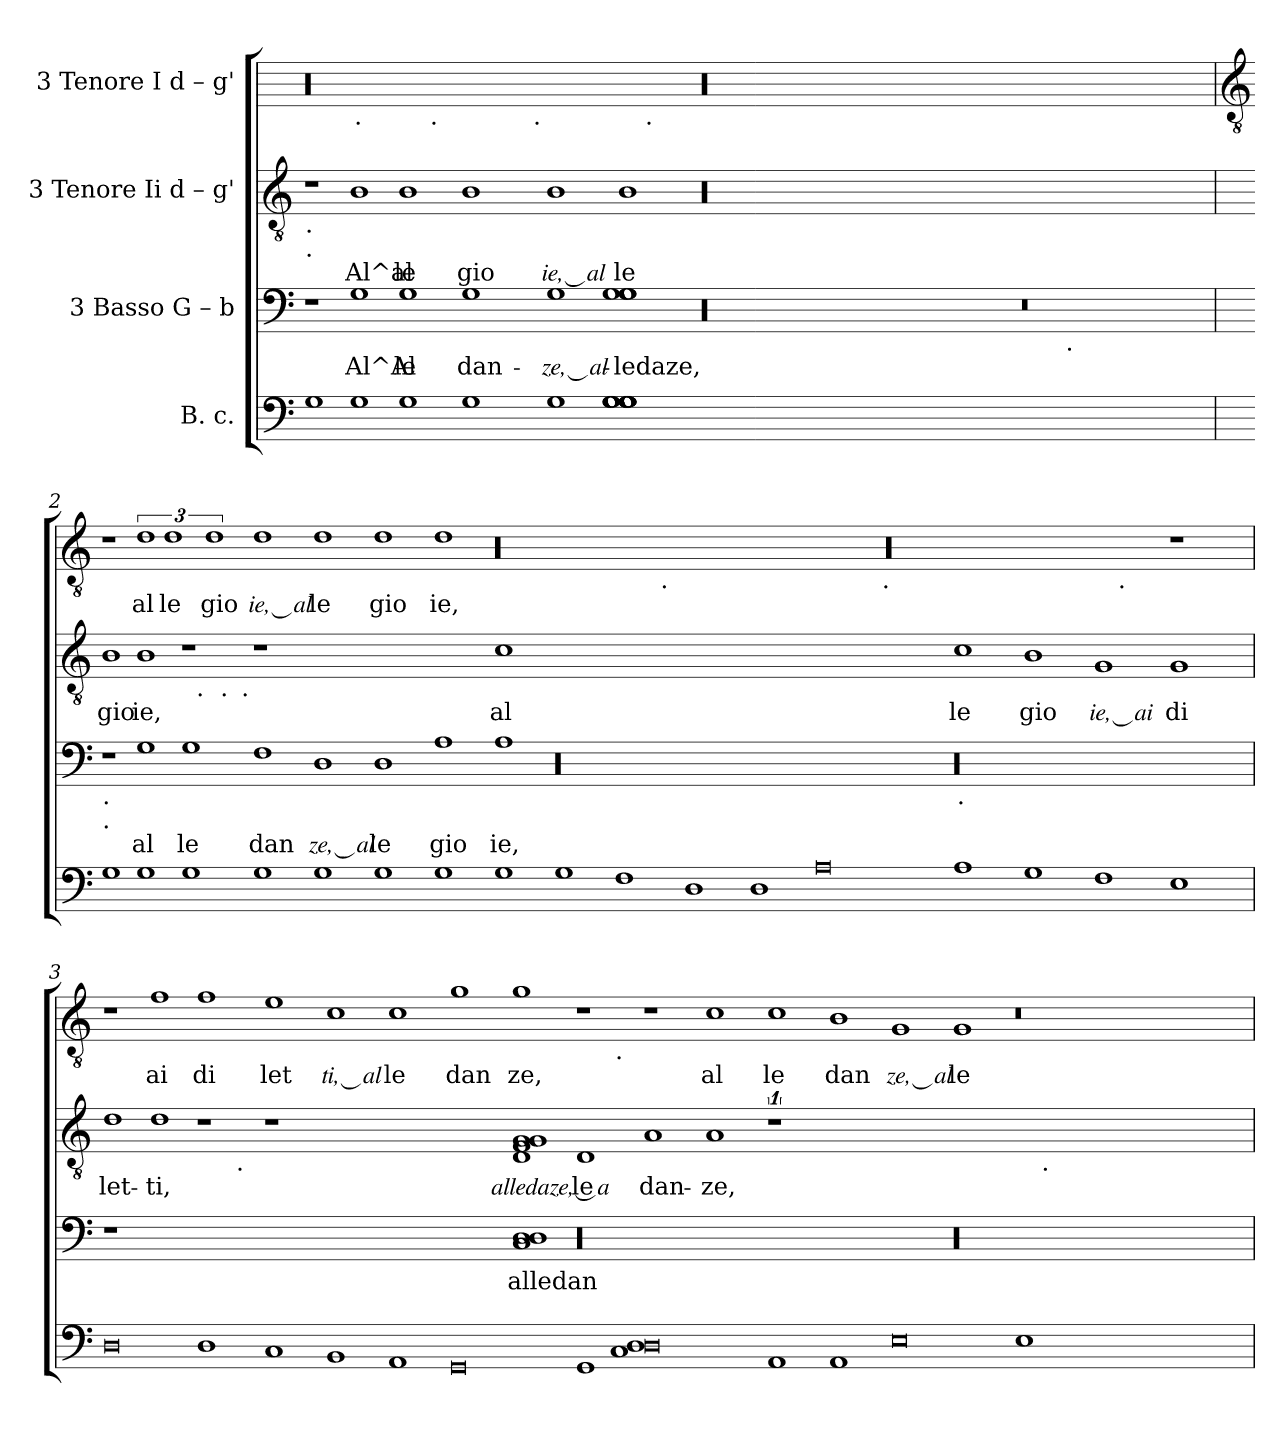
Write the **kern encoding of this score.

**kern	**kern	**text	**kern	**text	**kern	**text
*part4	*part3	*part3	*part2	*part2	*part1	*part1
*staff4	*staff3	*staff3	*staff2	*staff2	*staff1	*staff1
*I"B. c.	*I"3  Basso  G – b	*	*I"3  Tenore Ii  d – g'	*	*I"3  Tenore I  d – g'	*
!!LO:PB:g=z
*stria5	*stria5	*	*stria5	*	*stria5	*
*clefF4	*clefF4	*	*clefGv2	*	*	*
*k[]	*k[]	*	*k[]	*	*k[]	*
*C:	*C:	*	*C:	*	*C:	*
=1	=1	=1	=1	=1	=1	=1
!	!	!	!LO:TX:b:t=.	!	!	!
!	!	!	!LO:TX:b:t=.	!	!	!
*	*^	*	*	*	*^	*
*	*	*	*	*	*	*	*^	*
*	*	*	*	*	*	*	*	*^	*
*	*	*	*	*	*	*	*	*	*^	*
1G	1r	1ryy	.	1r	.	00.r	1ryy	1ryy	1ryy	1ryy	.
!	!	!	!LO:LY:b:rj	!	!LO:LY:b:rj	!	!	!	!	!	!
1G	1G	1ryy	Al^Al-	1B	Al^al	.	64ryy	1ryy	1ryy	1ryy	.
!	!	!	!	!	!	!	!LO:TX:b:t=.	!	!	!	!
.	.	.	.	.	.	.	1ryy	.	.	.	.
!	!	!	!LO:LY:b:rj	!	!LO:LY:b:rj	!	!	!	!	!	!
1G	1G	1ryy	-le	1B	le	.	.	4..ryy	1ryy	1ryy	.
.	.	.	.	.	.	.	1ryy	.	.	.	.
!	!	!	!	!	!	!	!	!LO:TX:b:t=.	!	!	!
.	.	.	.	.	.	.	.	1ryy	.	.	.
!	!	!	!LO:LY:b:rj	!	!LO:LY:b:rj	!	!	!	!	!	!
1G	1G	1ryy	dan-	1B	gio	.	.	.	2ryy	1ryy	.
.	.	.	.	.	.	.	1ryy	.	.	.	.
.	.	.	.	.	.	.	.	1ryy	.	.	.
.	.	.	.	.	.	.	.	.	4ryy	.	.
.	.	.	.	.	.	.	.	.	16..ryy	.	.
!	!	!	!	!	!	!	!	!	!LO:TX:b:t=.	!	!
.	.	.	.	.	.	.	.	.	1ryy	.	.
!	!	!	!LO:LY:b:rj	!	!LO:LY:b:rj	!	!	!	!	!	!
1G	1G	1ryy	-ze,‿al-	1B	ie,‿al	.	.	.	.	1ryy	.
.	.	.	.	.	.	.	1ryy	.	.	.	.
.	.	.	.	.	.	.	.	1ryy	.	.	.
.	.	.	.	.	.	.	.	.	1ryy	.	.
!	!	!	!LO:LY:b:rj	!	!LO:LY:b:rj	!	!	!	!	!	!
1G 1G 1G 1G 1G 1G 1G	1G 1G 1G	1ryy	-ledaze,	1B	le	.	.	.	.	4ryy	.
.	.	.	.	.	.	.	1ryy	.	.	.	.
.	.	.	.	.	.	.	.	.	.	64ryy	.
!	!	!	!	!	!	!	!	!	!	!LO:TX:b:t=.	!
.	.	.	.	.	.	.	.	.	.	1ryy	.
.	.	.	.	.	.	.	.	1ryy	.	.	.
.	.	.	.	.	.	.	.	.	1ryy	.	.
00.ryy	00r	1ryy	.	00.r	.	00.r	.	.	.	.	.
.	.	.	.	.	.	.	1ryy	.	.	.	.
.	.	.	.	.	.	.	.	.	.	1ryy	.
.	.	.	.	.	.	.	.	1ryy	.	.	.
.	.	.	.	.	.	.	.	.	1ryy	.	.
.	.	1ryy	.	.	.	.	.	.	.	.	.
.	.	.	.	.	.	.	1ryy	.	.	.	.
.	.	.	.	.	.	.	.	.	.	1ryy	.
.	.	.	.	.	.	.	.	1ryy	.	.	.
.	.	.	.	.	.	.	.	.	1ryy	.	.
.	.	1ryy	.	.	.	.	.	.	.	.	.
.	.	.	.	.	.	.	1ryy	.	.	.	.
.	.	.	.	.	.	.	.	.	.	1ryy	.
.	.	.	.	.	.	.	.	1ryy	.	.	.
.	.	.	.	.	.	.	.	.	1ryy	.	.
.	.	1ryy	.	.	.	.	.	.	.	.	.
.	.	.	.	.	.	.	1ryy	.	.	.	.
.	.	.	.	.	.	.	.	.	.	1ryy	.
.	.	.	.	.	.	.	.	1ryy	.	.	.
.	.	.	.	.	.	.	.	.	1ryy	.	.
.	0r	4ryy	.	.	.	.	.	.	.	.	.
.	.	.	.	.	.	.	1ryy	.	.	.	.
.	.	8ryy	.	.	.	.	.	.	.	.	.
.	.	.	.	.	.	.	.	.	.	1ryy	.
.	.	32ryy	.	.	.	.	.	.	.	.	.
!	!	!LO:TX:b:t=.	!	!	!	!	!	!	!	!	!
.	.	1ryy	.	.	.	.	.	.	.	.	.
.	.	.	.	.	.	.	.	1ryy	.	.	.
.	.	.	.	.	.	.	.	.	1ryy	.	.
.	.	.	.	.	.	.	2ryy	.	.	.	.
.	.	.	.	.	.	.	.	.	.	2ryy	.
.	.	2ryy	.	.	.	.	.	.	.	.	.
.	.	.	.	.	.	.	.	2ryy	.	.	.
.	.	.	.	.	.	.	4ryy	.	.	.	.
.	.	.	.	.	.	.	8...ryy	.	.	8...ryy	.
.	.	.	.	.	.	.	.	.	8ryy	.	.
.	.	16.ryy	.	.	.	.	.	.	.	.	.
.	.	.	.	.	.	.	.	16ryy	.	.	.
.	.	.	.	.	.	.	.	.	64ryy	.	.
*	*	*	*	*	*	*v	*v	*v	*v	*v	*
!!LO:LB:g=z
=2	=2	=2	=2	=2	=2	=2	=2
*	*	*	*	*	*	*clefGv2	*
*	*	*	*	*	*	*^	*
*	*	*	*	*	*	*	*^	*
*	*	*	*	*	*	*	*	*^	*
*	*	*	*	*	*	*	*	*	*^	*
!	!LO:TX:b:t=.	!	!	!	!	!	!	!	!	!	!
!	!LO:TX:b:t=.	!	!	!	!	!	!	!	!	!	!
!	!	!	!	!	!LO:LY:b:rj	!	!	!	!	!	!
*	*	*	*	*^	*	*	*	*	*	*	*
*	*	*	*	*	*^	*	*	*	*	*	*	*
*	*	*	*	*	*	*^	*	*	*	*	*v	*v	*
1G	1r	1ryy	.	1B	1ryy	1ryy	1ryy	gio	1r	1ryy	1ryy	1ryy	.
!	!	!	!LO:LY:b:rj	!	!	!	!	!LO:LY:b:rj	!	!	!	!	!LO:LY:b:cj
1G	1G	1ryy	al	1B	1ryy	1ryy	1ryy	ie,	3%2d/	1ryy	1ryy	1ryy	al
!	!	!	!	!	!	!	!	!	!	!	!	!	!LO:LY:b:cj
.	.	.	.	.	.	.	.	.	3%2d/	.	.	.	le
!	!	!	!LO:LY:b:rj	!	!	!	!	!	!	!	!	!	!
1G	1G	1ryy	le	1r	8..ryy	2ryy	2ryy	.	.	1ryy	1ryy	1ryy	.
!	!	!	!	!	!LO:TX:b:t=.	!	!	!	!	!	!	!	!
.	.	.	.	.	1ryy	.	.	.	.	.	.	.	.
!	!	!	!	!	!	!	!	!	!	!	!	!	!LO:LY:b:cj
.	.	.	.	.	.	.	.	.	3%2d/	.	.	.	gio
.	.	.	.	.	.	64ryy	4ryy	.	.	.	.	.	.
!	!	!	!	!	!	!LO:TX:b:t=.	!	!	!	!	!	!	!
.	.	.	.	.	.	1ryy	.	.	.	.	.	.	.
.	.	.	.	.	.	.	16ryy	.	.	.	.	.	.
!	!	!	!	!	!	!	!LO:TX:b:t=.	!	!	!	!	!	!
.	.	.	.	.	.	.	1ryy	.	.	.	.	.	.
!	!	!	!LO:LY:b:rj	!	!	!	!	!	!	!	!	!	!LO:LY:b:cj
1G	1F	1ryy	dan	1r	.	.	.	.	1d	1ryy	1ryy	1ryy	ie,‿al
.	.	.	.	.	1ryy	.	.	.	.	.	.	.	.
.	.	.	.	.	.	1ryy	.	.	.	.	.	.	.
.	.	.	.	.	.	.	1ryy	.	.	.	.	.	.
!	!	!	!LO:LY:b:rj	!	!	!	!	!	!	!	!	!	!LO:LY:b:cj
1G	1D	1ryy	ze,‿al	0.ryy	.	.	.	.	1d	1ryy	1ryy	1ryy	le
.	.	.	.	.	1ryy	.	.	.	.	.	.	.	.
.	.	.	.	.	.	1ryy	.	.	.	.	.	.	.
.	.	.	.	.	.	.	1ryy	.	.	.	.	.	.
!	!	!	!LO:LY:b:rj	!	!	!	!	!	!	!	!	!	!LO:LY:b:cj
1G	1D	1ryy	le	.	.	.	.	.	1d	1ryy	1ryy	1ryy	gio
.	.	.	.	.	1ryy	.	.	.	.	.	.	.	.
.	.	.	.	.	.	1ryy	.	.	.	.	.	.	.
.	.	.	.	.	.	.	1ryy	.	.	.	.	.	.
!	!	!	!LO:LY:b:rj	!	!	!	!	!	!	!	!	!	!LO:LY:b:cj
1G	1A	1ryy	gio	.	.	.	.	.	1d	1ryy	1ryy	1ryy	ie,
.	.	.	.	.	1ryy	.	.	.	.	.	.	.	.
.	.	.	.	.	.	1ryy	.	.	.	.	.	.	.
.	.	.	.	.	.	.	1ryy	.	.	.	.	.	.
!	!	!	!LO:LY:b:rj	!	!	!	!	!LO:LY:b:rj	!	!	!	!	!
1G	1A	1ryy	ie,	1c	.	.	.	al	00.r	1ryy	1ryy	1ryy	.
.	.	.	.	.	1ryy	.	.	.	.	.	.	.	.
.	.	.	.	.	.	1ryy	.	.	.	.	.	.	.
.	.	.	.	.	.	.	1ryy	.	.	.	.	.	.
1G	00.r	1ryy	.	00.ryy	.	.	.	.	.	1ryy	1ryy	1ryy	.
.	.	.	.	.	1ryy	.	.	.	.	.	.	.	.
.	.	.	.	.	.	1ryy	.	.	.	.	.	.	.
.	.	.	.	.	.	.	1ryy	.	.	.	.	.	.
1F	.	1ryy	.	.	.	.	.	.	.	2ryy	1ryy	1ryy	.
.	.	.	.	.	1ryy	.	.	.	.	.	.	.	.
.	.	.	.	.	.	.	.	.	.	8ryy	.	.	.
.	.	.	.	.	.	1ryy	.	.	.	.	.	.	.
.	.	.	.	.	.	.	.	.	.	64ryy	.	.	.
!	!	!	!	!	!	!	!	!	!	!LO:TX:b:t=.	!	!	!
.	.	.	.	.	.	.	.	.	.	1ryy	.	.	.
.	.	.	.	.	.	.	1ryy	.	.	.	.	.	.
1D	.	1ryy	.	.	.	.	.	.	.	.	1ryy	1ryy	.
.	.	.	.	.	1ryy	.	.	.	.	.	.	.	.
.	.	.	.	.	.	1ryy	.	.	.	.	.	.	.
.	.	.	.	.	.	.	.	.	.	1ryy	.	.	.
.	.	.	.	.	.	.	1ryy	.	.	.	.	.	.
1D	.	1ryy	.	.	.	.	.	.	.	.	1ryy	1ryy	.
.	.	.	.	.	1ryy	.	.	.	.	.	.	.	.
.	.	.	.	.	.	1ryy	.	.	.	.	.	.	.
.	.	.	.	.	.	.	.	.	.	1ryy	.	.	.
.	.	.	.	.	.	.	1ryy	.	.	.	.	.	.
0A	.	1ryy	.	.	.	.	.	.	.	.	2ryy	1ryy	.
.	.	.	.	.	1ryy	.	.	.	.	.	.	.	.
.	.	.	.	.	.	.	.	.	.	.	4...ryy	.	.
.	.	.	.	.	.	1ryy	.	.	.	.	.	.	.
.	.	.	.	.	.	.	.	.	.	1ryy	.	.	.
.	.	.	.	.	.	.	1ryy	.	.	.	.	.	.
!	!	!	!	!	!	!	!	!	!	!	!LO:TX:b:t=.	!	!
.	.	.	.	.	.	.	.	.	.	.	1ryy	.	.
.	.	1ryy	.	.	.	.	.	.	00r	.	.	1ryy	.
.	.	.	.	.	1ryy	.	.	.	.	.	.	.	.
.	.	.	.	.	.	1ryy	.	.	.	.	.	.	.
.	.	.	.	.	.	.	.	.	.	1ryy	.	.	.
.	.	.	.	.	.	.	1ryy	.	.	.	.	.	.
.	.	.	.	.	.	.	.	.	.	.	1ryy	.	.
!	!	!	!	!	!	!	!	!LO:LY:b:rj	!	!	!	!	!
1A	00r	64ryy	.	1c	.	.	.	le	.	.	.	1ryy	.
!	!	!LO:TX:b:t=.	!	!	!	!	!	!	!	!	!	!	!
.	.	1ryy	.	.	.	.	.	.	.	.	.	.	.
.	.	.	.	.	1ryy	.	.	.	.	.	.	.	.
.	.	.	.	.	.	1ryy	.	.	.	.	.	.	.
.	.	.	.	.	.	.	.	.	.	1ryy	.	.	.
.	.	.	.	.	.	.	1ryy	.	.	.	.	.	.
.	.	.	.	.	.	.	.	.	.	.	1ryy	.	.
!	!	!	!	!	!	!	!	!LO:LY:b:rj	!	!	!	!	!
1G	.	.	.	1B	.	.	.	gio	.	.	.	1ryy	.
.	.	1ryy	.	.	.	.	.	.	.	.	.	.	.
.	.	.	.	.	1ryy	.	.	.	.	.	.	.	.
.	.	.	.	.	.	1ryy	.	.	.	.	.	.	.
.	.	.	.	.	.	.	.	.	.	1ryy	.	.	.
.	.	.	.	.	.	.	1ryy	.	.	.	.	.	.
.	.	.	.	.	.	.	.	.	.	.	1ryy	.	.
!	!	!	!	!	!	!	!	!LO:LY:b:rj	!	!	!	!	!
1F	.	.	.	1G	.	.	.	ie,‿ai	.	.	.	4ryy	.
.	.	1ryy	.	.	.	.	.	.	.	.	.	.	.
.	.	.	.	.	1ryy	.	.	.	.	.	.	.	.
.	.	.	.	.	.	.	.	.	.	.	.	64ryy	.
!	!	!	!	!	!	!	!	!	!	!	!	!LO:TX:b:t=.	!
.	.	.	.	.	.	.	.	.	.	.	.	1ryy	.
.	.	.	.	.	.	1ryy	.	.	.	.	.	.	.
.	.	.	.	.	.	.	.	.	.	1ryy	.	.	.
.	.	.	.	.	.	.	1ryy	.	.	.	.	.	.
.	.	.	.	.	.	.	.	.	.	.	1ryy	.	.
!	!	!	!	!	!	!	!	!LO:LY:b:rj	!	!	!	!	!
1E	.	.	.	1G	.	.	.	di	1r	.	.	.	.
.	.	2ryy	.	.	.	.	.	.	.	.	.	.	.
.	.	.	.	.	2ryy	.	.	.	.	.	.	.	.
.	.	.	.	.	.	.	.	.	.	.	.	2ryy	.
.	.	4ryy	.	.	.	4ryy	.	.	.	.	.	.	.
.	.	.	.	.	.	.	.	.	.	4ryy	.	.	.
.	.	.	.	.	4ryy	.	.	.	.	.	.	.	.
.	.	8...ryy	.	.	.	8...ryy	.	.	.	.	.	8...ryy	.
.	.	.	.	.	.	.	8.ryy	.	.	.	.	.	.
.	.	.	.	.	.	.	.	.	.	16..ryy	.	.	.
.	.	.	.	.	32ryy	.	.	.	.	.	32ryy	.	.
!!LO:LB:g=z
=3	=3	=3	=3	=3	=3	=3	=3	=3	=3	=3	=3	=3	=3
*^	*	*	*	*	*	*	*	*	*	*	*	*	*
!	!	!LO:TX:b:t=.	!	!	!	!	!	!	!	!	!	!	!	!
!	!	!LO:TX:b:t=.	!	!	!	!	!	!	!	!	!	!	!	!
!	!	!LO:TX:b:t=.	!	!	!	!	!	!	!	!	!	!	!	!
!	!	!	!	!	!	!	!	!	!LO:LY:b:rj	!	!	!	!	!
*	*	*v	*v	*	*	*	*	*	*	*	*v	*v	*v	*
*	*	*	*	*	*	*v	*v	*	*	*	*
0D	000ryy	1r	.	1d	1ryy	1ryy	let-	1r	1ryy	.
!	!	!	!	!	!	!	!LO:LY:b:rj	!	!	!LO:LY:b:cj
.	.	00.ryy	.	1d	1ryy	1ryy	-ti,	1f	1ryy	ai
!	!	!	!	!	!	!	!	!	!	!LO:LY:b:cj
1D	.	.	.	1r	2ryy	1ryy	.	1f	1ryy	di
.	.	.	.	.	32.ryy	.	.	.	.	.
!	!	!	!	!	!LO:TX:b:t=.	!	!	!	!	!
.	.	.	.	.	1ryy	.	.	.	.	.
!	!	!	!	!	!	!	!	!	!	!LO:LY:b:cj
1C	.	.	.	1r	.	1ryy	.	1e	1ryy	let
.	.	.	.	.	1ryy	.	.	.	.	.
!	!	!	!	!	!	!	!	!	!	!LO:LY:b:cj
1BB	.	.	.	0.ryy	.	1ryy	.	1c	1ryy	ti,‿al
.	.	.	.	.	1ryy	.	.	.	.	.
!	!	!	!	!	!	!	!	!	!	!LO:LY:b:cj
1AA	.	.	.	.	.	1ryy	.	1c	1ryy	le
.	.	.	.	.	1ryy	.	.	.	.	.
!	!	!	!	!	!	!	!	!	!	!LO:LY:b:cj
0GG	.	.	.	.	.	1ryy	.	1g	1ryy	dan
.	.	.	.	.	1ryy	.	.	.	.	.
!	!	!	!LO:LY:b:rj	!	!	!	!LO:LY:b:rj	!	!	!LO:LY:b:cj
.	.	1D 1D 1C	alledan	1G 1G 1F 1D	.	1ryy	alledaze,‿a-	1g	1ryy	ze,
.	.	.	.	.	1ryy	.	.	.	.	.
!	!	!	!	!	!	!	!LO:LY:b:rj	!	!	!
*v	*v	*	*	*	*	*	*	*	*	*
1GG	00.r	.	1D	.	1ryy	-le	1r	2ryy	.
*^	*	*	*	*	*	*	*	*	*
.	.	.	.	.	.	.	.	.	32.ryy	.
!	!	!	!	!	!	!	!	!	!LO:TX:b:t=.	!
.	.	.	.	.	1ryy	.	.	.	1ryy	.
!	!	!	!	!	!	!	!LO:LY:b:rj	!	!	!
0D	1D 1C	.	.	1A	.	1ryy	dan-	1r	.	.
.	.	.	.	.	1ryy	.	.	.	1ryy	.
!	!	!	!	!	!	!	!LO:LY:b:rj	!	!	!LO:LY:b:cj
.	0ryy	.	.	1A	.	1ryy	-ze,	1c	.	al
.	.	.	.	.	1ryy	.	.	.	1ryy	.
!	!	!	!	!	!	!	!	!	!	!LO:LY:b:cj
1AA	.	.	.	1%7r	.	1ryy	.	1c	.	le
.	.	.	.	.	1ryy	.	.	.	1ryy	.
!	!	!	!	!	!	!	!	!	!	!LO:LY:b:cj
1AA	00.ryy	.	.	.	.	1ryy	.	1B	.	dan
.	.	.	.	.	1ryy	.	.	.	1ryy	.
!	!	!	!	!	!	!	!	!	!	!LO:LY:b:cj
0E	.	.	.	.	.	1ryy	.	1G	.	ze,‿al
.	.	.	.	.	1ryy	.	.	.	1ryy	.
!	!	!	!	!	!	!	!	!	!	!LO:LY:b:cj
.	.	00r	.	.	.	1ryy	.	1G	.	le
.	.	.	.	.	1ryy	.	.	.	1ryy	.
1E	.	.	.	.	.	8ryy	.	0.r	.	.
.	.	.	.	.	.	16ryy	.	.	.	.
.	.	.	.	.	.	64ryy	.	.	.	.
!	!	!	!	!	!	!LO:TX:b:t=.	!	!	!	!
.	.	.	.	.	.	1ryy	.	.	.	.
.	.	.	.	.	1ryy	.	.	.	1ryy	.
0ryy	.	.	.	.	.	.	.	.	.	.
.	.	.	.	.	.	1ryy	.	.	.	.
.	.	.	.	.	1ryy	.	.	.	1ryy	.
.	.	.	.	.	.	2ryy	.	.	.	.
.	.	.	.	.	4ryy	.	.	.	4ryy	.
.	.	.	.	.	.	4ryy	.	.	.	.
.	.	.	.	.	8ryy	.	.	.	8ryy	.
.	.	.	.	.	16ryy	.	.	.	16ryy	.
.	.	.	.	.	.	32.ryy	.	.	.	.
.	.	.	.	.	64ryy	.	.	.	64ryy	.
*	*	*	*	*v	*v	*v	*	*	*	*
*v	*v	*	*	*	*	*v	*v	*
=	=	=	=	=	=	=
*-	*-	*-	*-	*-	*-	*-
